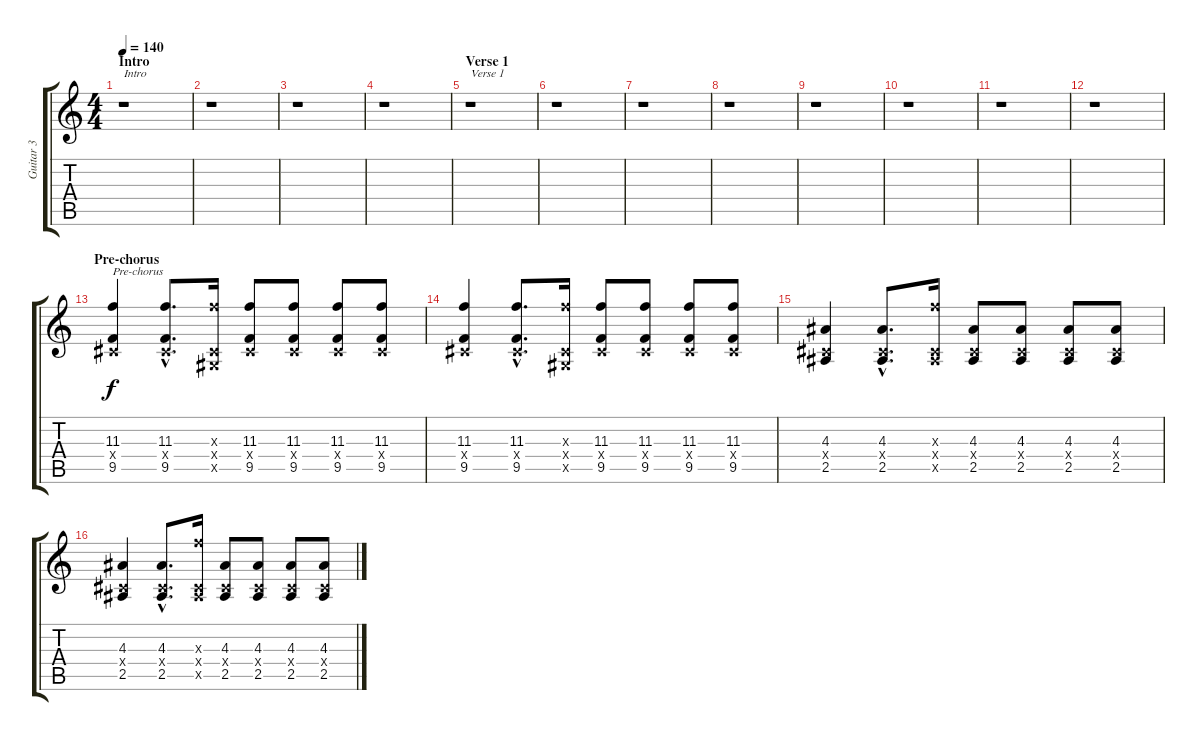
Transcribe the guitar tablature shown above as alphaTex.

\track ("Guitar 3" "Guitar 3") {instrument distortionguitar}
\staff {score tabs}
\tuning (Eb4 Bb3 Gb3 Db3 Ab2 Eb2) {hide}
\ts (4 4)
\section ("" "Intro")
\tempo 140
\clef g2
\ks c
r.1{txt "Intro" dy f instrument distortionguitar} |
r.1 |
r.1 |
r.1 |
\section ("" "Verse 1")
r.1{txt "Verse 1"} |
r.1 |
r.1 |
r.1 |
r.1 |
r.1 |
r.1 |
r.1 |
\section ("" "Pre-chorus")
(11.3 0.4{x} 9.5).4{txt "Pre-chorus"} (11.3{hac} 0.4{hac x} 9.5{hac}).8{d} (11.3{x} 0.4{x} 0.5{x}).16 (11.3 0.4{x} 9.5).8 (11.3 0.4{x} 9.5).8 (11.3 0.4{x} 9.5).8 (11.3 0.4{x} 9.5).8 |
(11.3 0.4{x} 9.5).4 (11.3{hac} 0.4{hac x} 9.5{hac}).8{d} (11.3{x} 0.4{x} 0.5{x}).16 (11.3 0.4{x} 9.5).8 (11.3 0.4{x} 9.5).8 (11.3 0.4{x} 9.5).8 (11.3 0.4{x} 9.5).8 |
(4.3 0.4{x} 2.5).4 (4.3{hac} 0.4{hac x} 2.5{hac}).8{d} (11.3{x} 0.4{x} 2.5{x}).16 (4.3 0.4{x} 2.5).8 (4.3 0.4{x} 2.5).8 (4.3 0.4{x} 2.5).8 (4.3 0.4{x} 2.5).8 |
(4.3 0.4{x} 2.5).4 (4.3{hac} 0.4{hac x} 2.5{hac}).8{d} (11.3{x} 0.4{x} 2.5{x}).16 (4.3 0.4{x} 2.5).8 (4.3 0.4{x} 2.5).8 (4.3 0.4{x} 2.5).8 (4.3 0.4{x} 2.5).8
